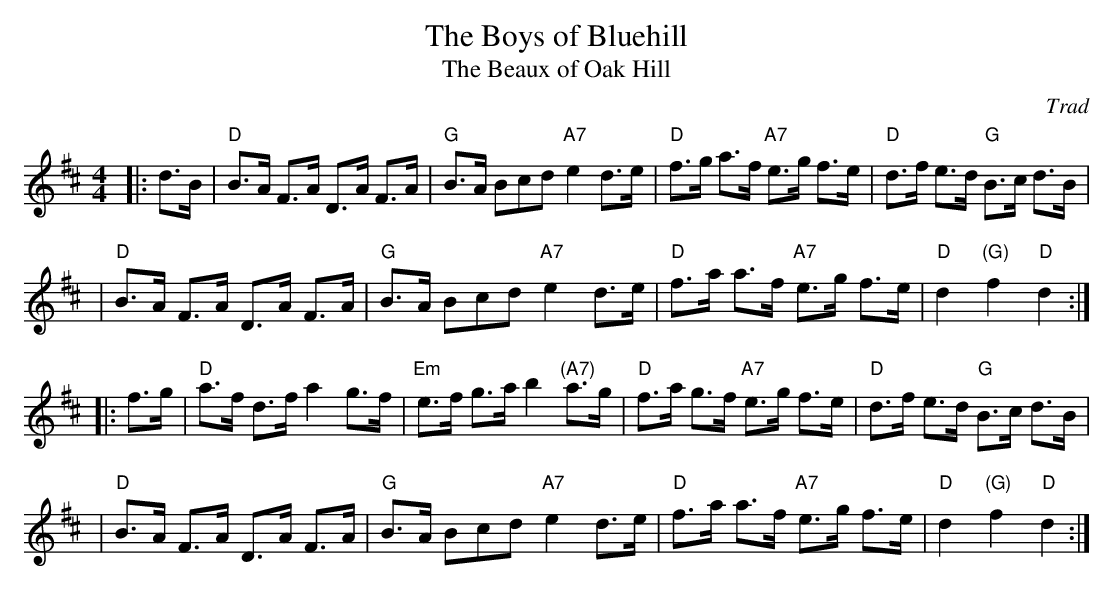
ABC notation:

X:1
T: The Boys of Bluehill
T: The Beaux of Oak Hill
O: Trad
M: 4/4
L: 1/8
K: D
|: d>B | "D"B>A F>A D>A F>A | "G"B>A Bcd "A7"e2 d>e | "D"f>g a>f "A7"e>g f>e | "D"d>f e>d "G"B>c d>B |
| "D"B>A F>A D>A F>A | "G"B>A Bcd "A7"e2 d>e | "D"f>a a>f "A7"e>g f>e | "D"d2 "(G)"f2 "D"d2 :|
|: f>g | "D"a>f d>f a2 g>f | "Em"e>f g>a b2 "(A7)"a>g | "D"f>a g>f "A7"e>g f>e | "D"d>f e>d "G"B>c d>B |
| "D"B>A F>A D>A F>A | "G"B>A Bcd "A7"e2 d>e | "D"f>a a>f "A7"e>g f>e | "D"d2 "(G)"f2 "D"d2 :|
